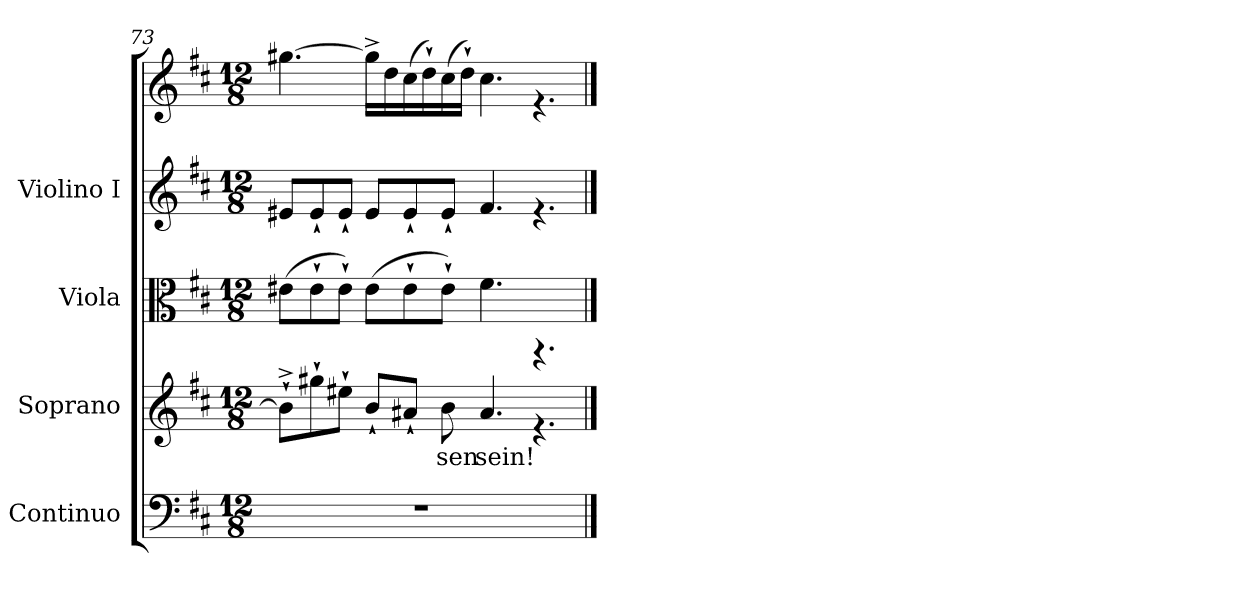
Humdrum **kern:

**kern	**kern	**text	**kern	**kern	**kern
*part4	*part3	*part3	*part2	*part1	*part1
*staff5	*staff4	*staff4	*staff3	*staff2	*staff1
*I"Continuo	*I"Soprano	*	*I"Viola	*I"Violino I	*
*	*	*	*I'Vla	*I'Vln	*
!!LO:LB:g=z
*clefF4	*clefG2	*	*clefC3	*clefG2	*clefG2
*k[f#c#]	*k[f#c#]	*	*k[f#c#]	*k[f#c#]	*k[f#c#]
*D:	*D:	*	*D:	*D:	*D:
*M12/8	*M12/8	*	*M12/8	*M12/8	*M12/8
=73	=73	=73	=73	=73	=73
!	!	!LO:LY:b:cj	!	!	!
1.r	8b^>`>\L]	-	(>8e#X\L	8e#X/L	[>4.gg#X\
!	!	!LO:LY:b:cj	!	!	!
.	8gg#X`>\	.	8e#`>\	8e#`</	.
!	!	!LO:LY:b:cj	!	!	!
.	8ee#X`>\J	.	8e#`>\J)	8e#`</J	.
!	!	!LO:LY:b:cj	!	!	!
.	8b`</L	.	(>8e#\L	8e#/L	16gg#^>\L]
.	.	.	.	.	16dd\
!	!	!LO:LY:b:cj	!	!	!
.	8a#X`</J	.	8e#`>\	8e#`</	(>16cc#\
.	.	.	.	.	16dd`>\)
!	!	!LO:LY:b:cj	!	!	!
.	8b\	sen	8e#`>\J)	8e#`</J	(>16cc#\
.	.	.	.	.	16dd`>\J)
!	!	!LO:LY:b:cj	!	!	!
.	4.a#/	sein!	4.f#\	4.f#/	4.cc#\
.	4.rf	.	4.rAA	4.rf	4.rf
==	==	==	==	==	==
*-	*-	*-	*-	*-	*-
